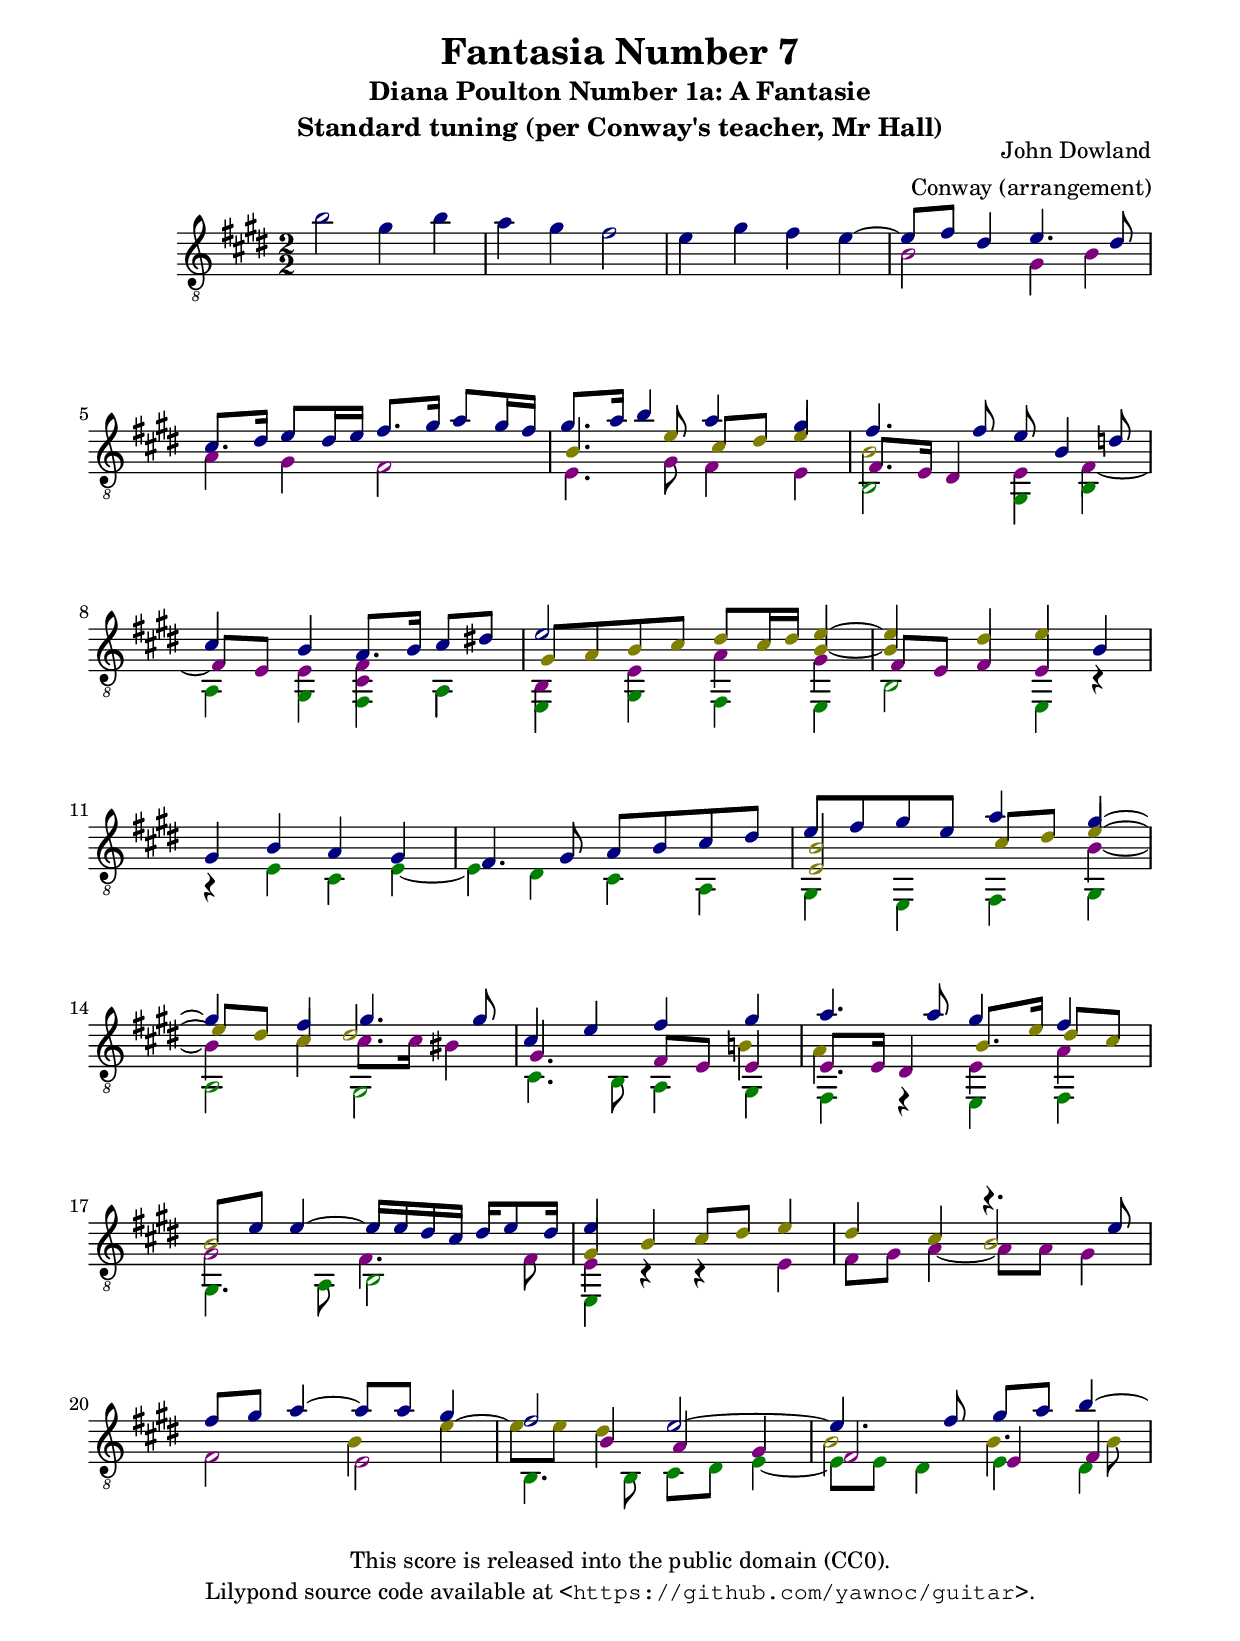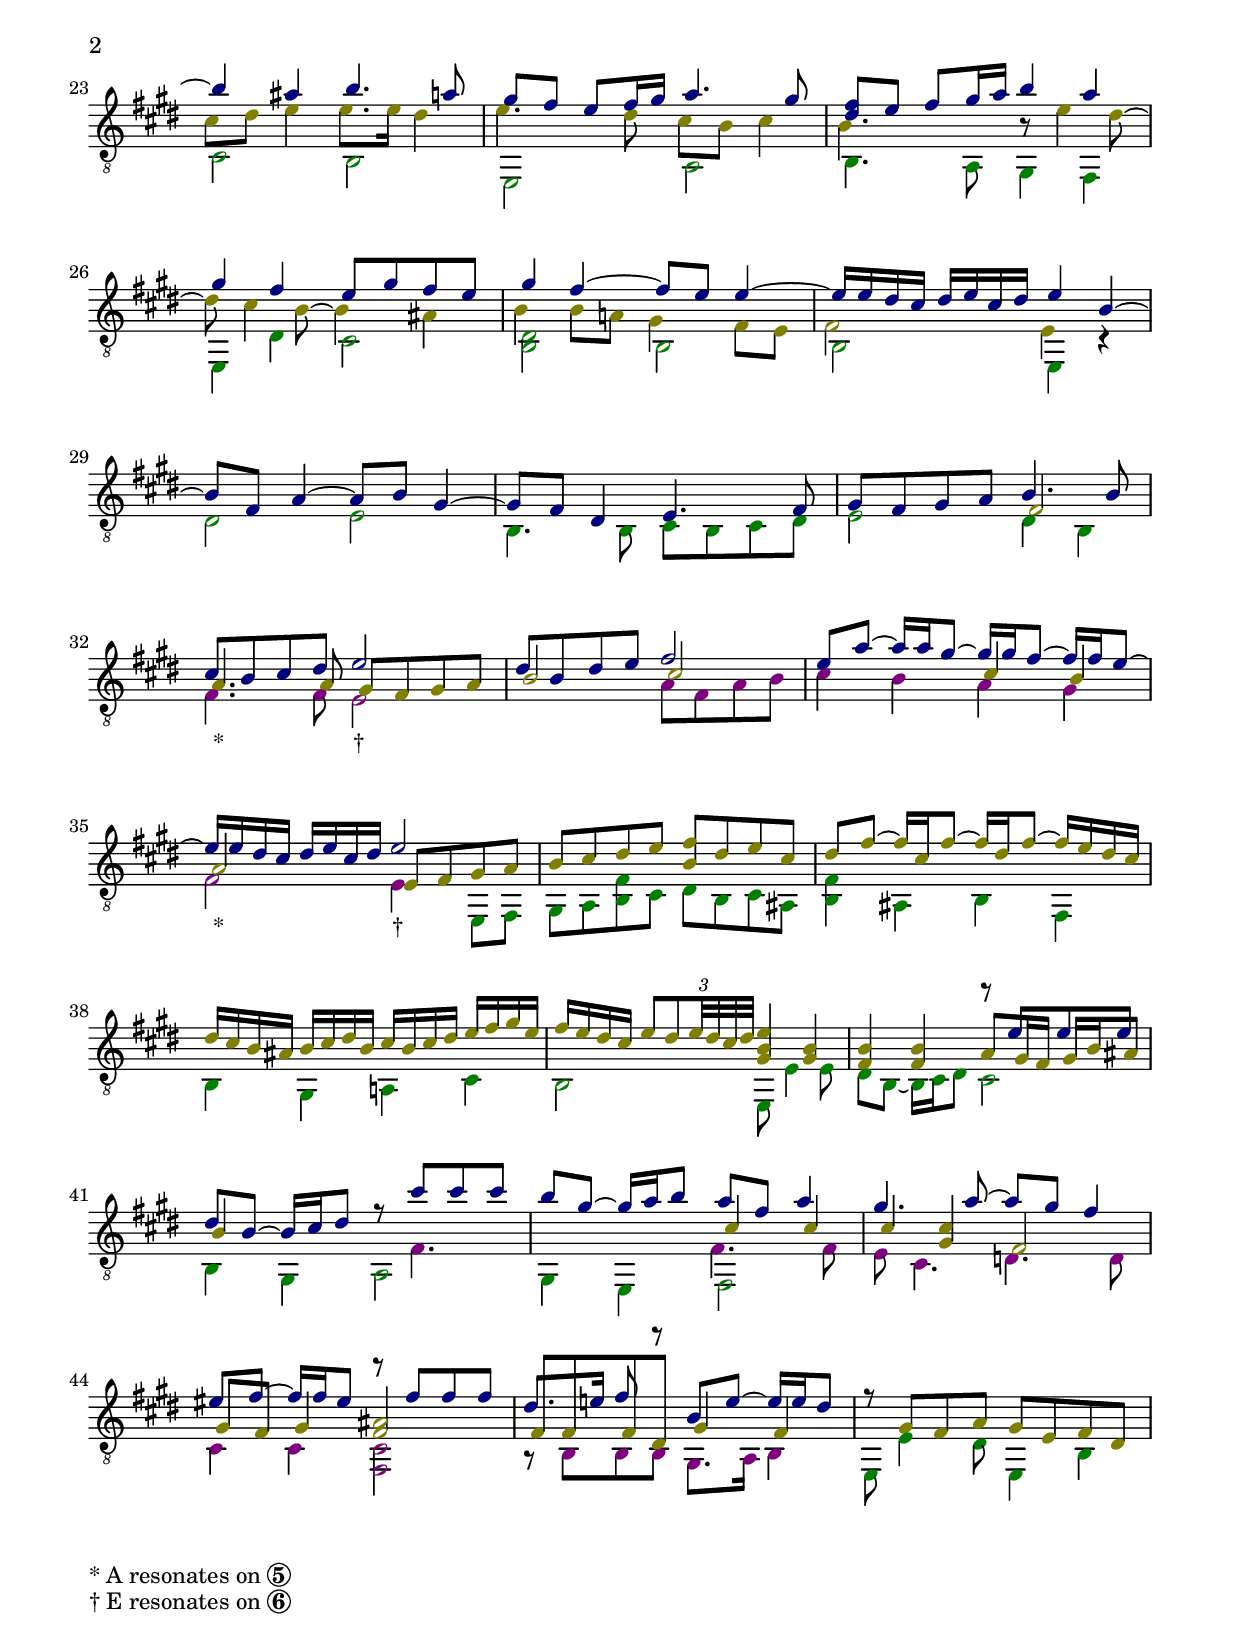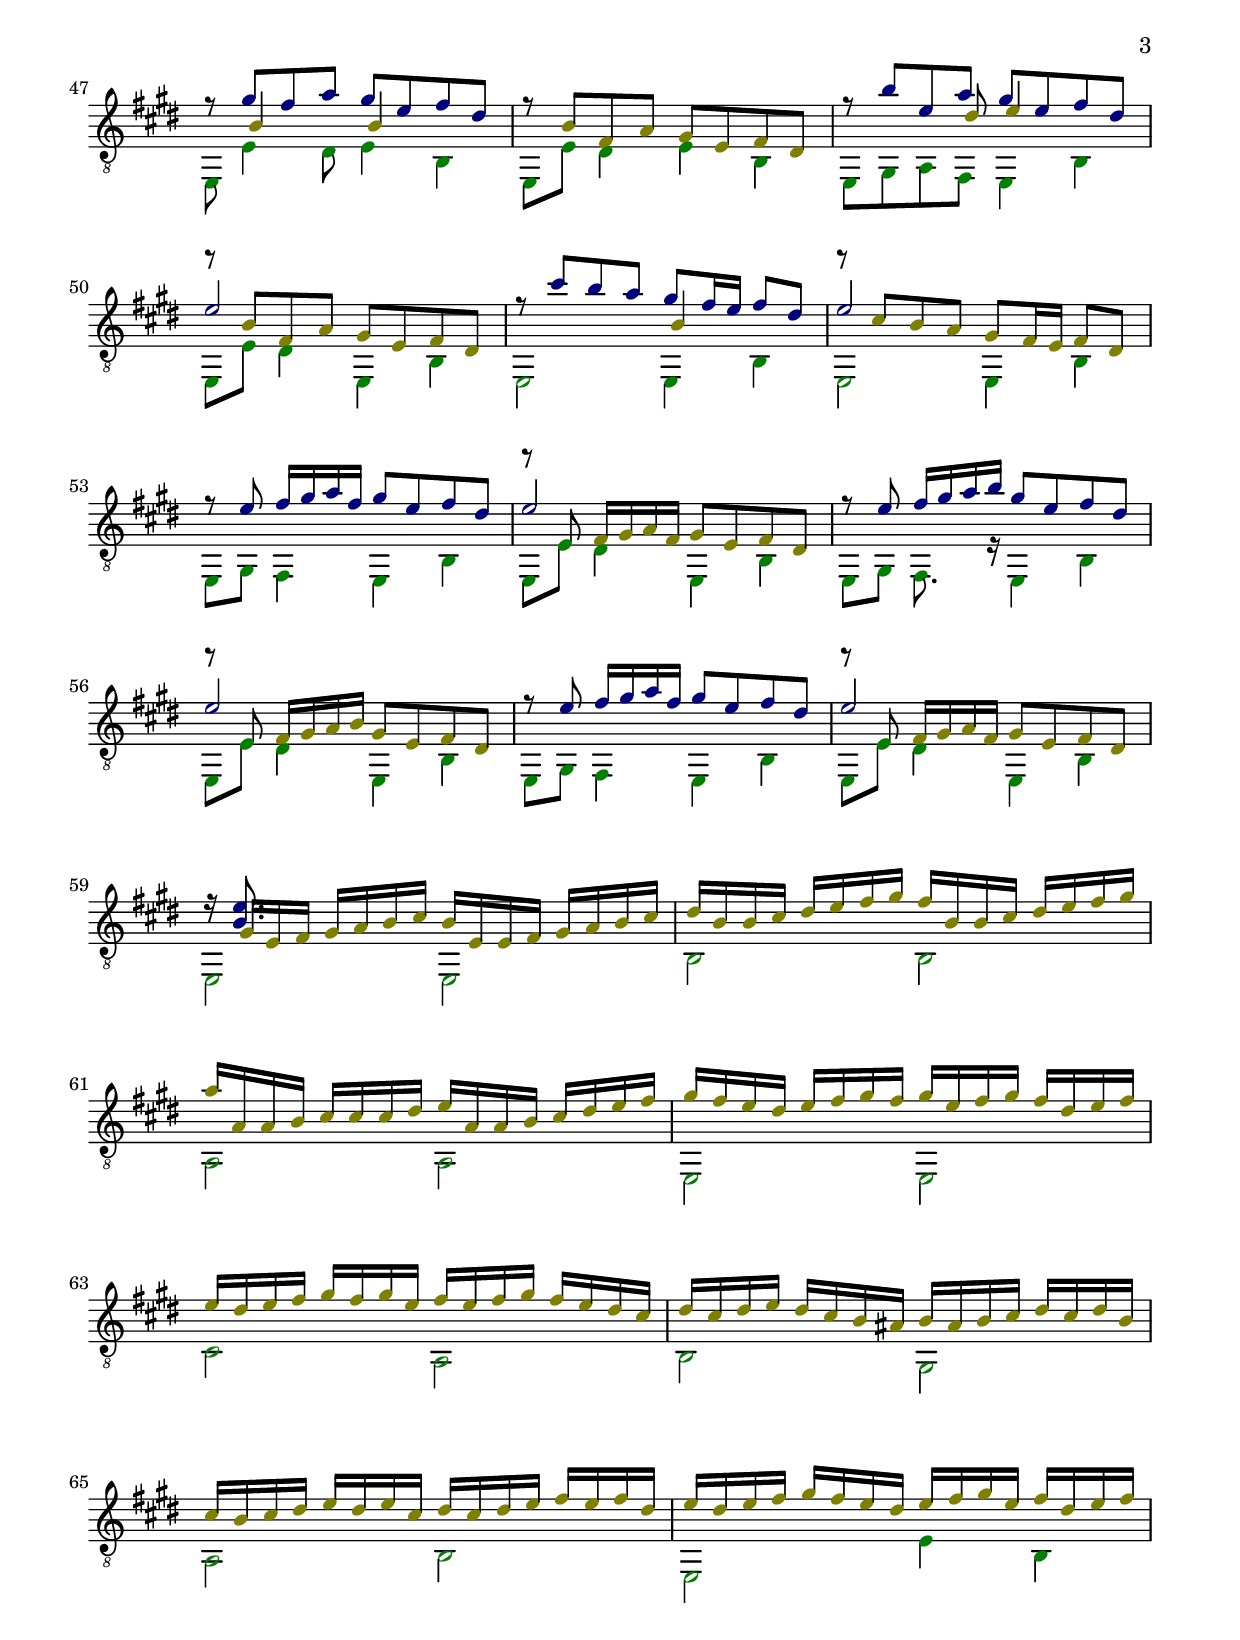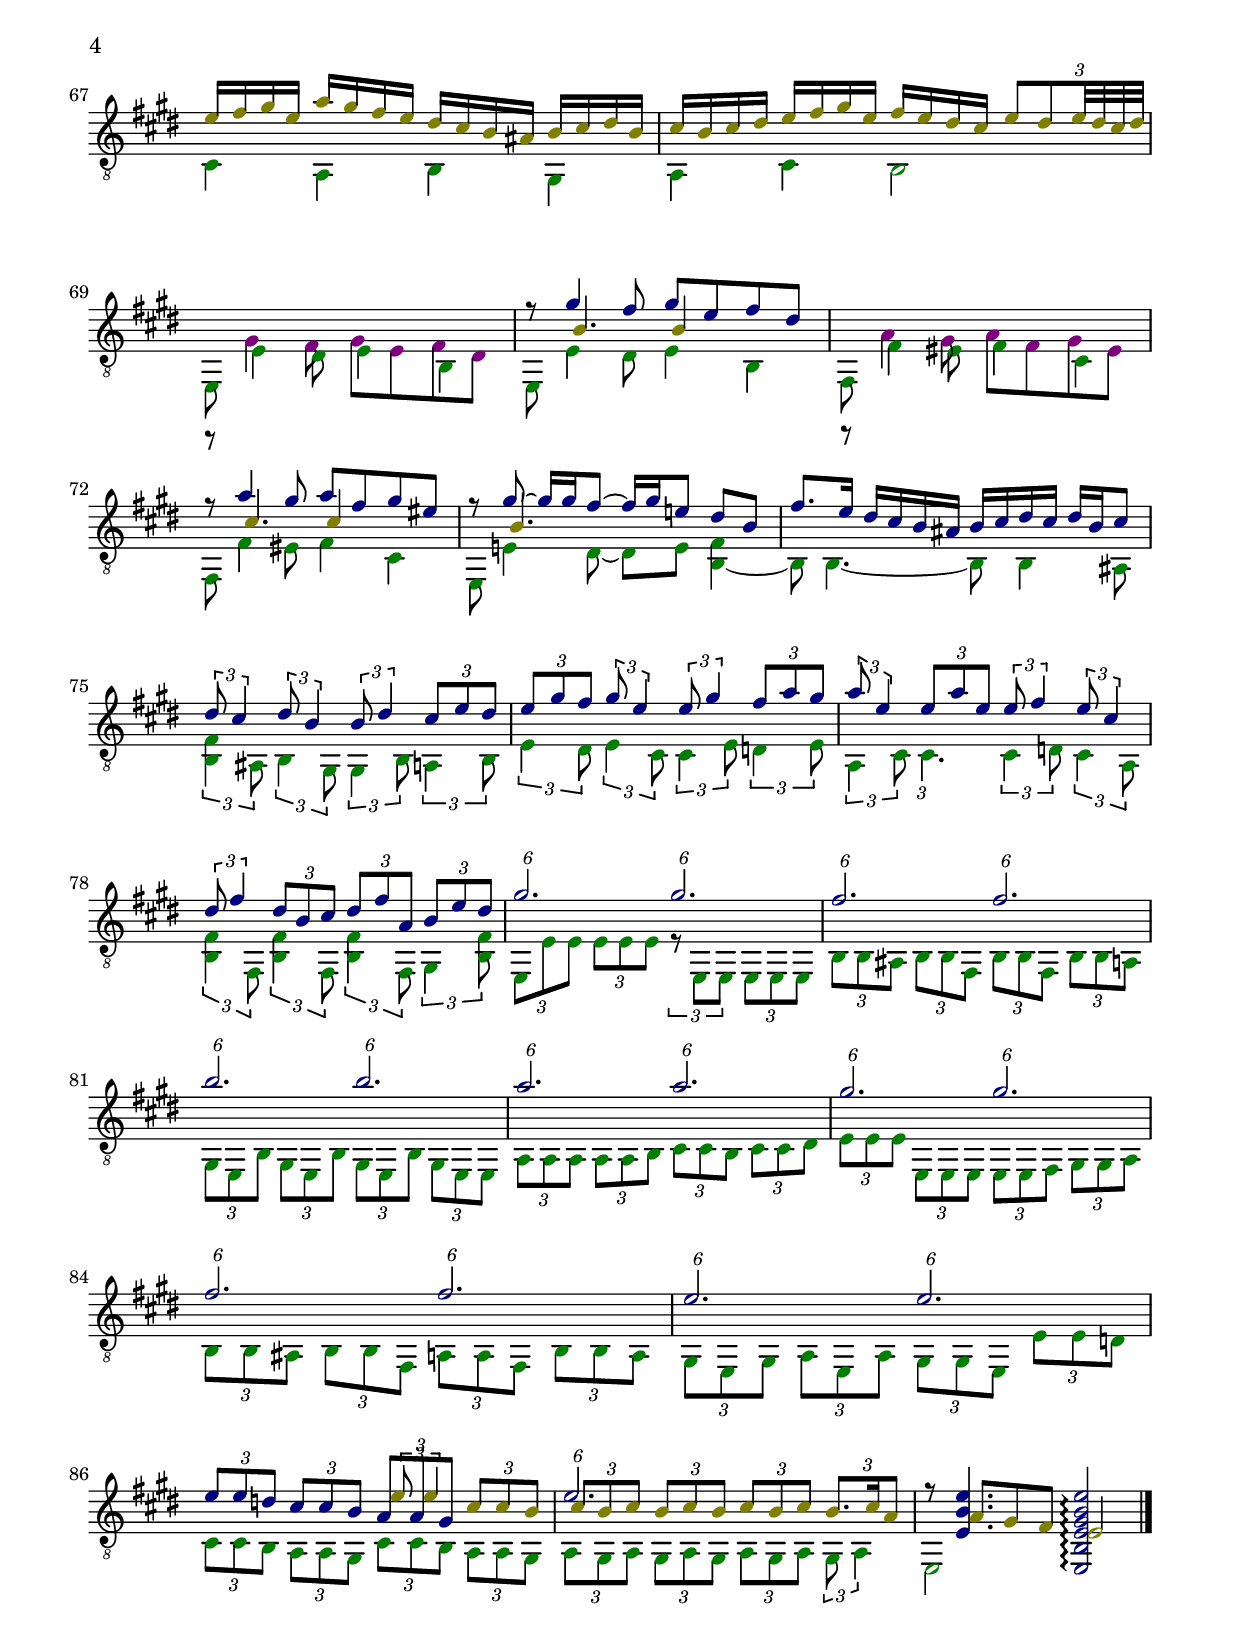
\version "2.18.2"


%%%%%%%%%%%%%%%%%%%%%%%%%%%%%%%%%%%%%%%%%%%%%%%%%%%%%%%%%%%%%%%%
% General
%%%%%%%%%%%%%%%%%%%%%%%%%%%%%%%%%%%%%%%%%%%%%%%%%%%%%%%%%%%%%%%%

\paper {
  top-margin = 1.5\cm
  left-margin = 1.5\cm
  right-margin = 1.5\cm
  bottom-margin = 1.5\cm
  ragged-last-bottom = ##f
  footnote-separator-markup = \markup { \vspace #1.5 }
}

globalSettings = {
  \accidentalStyle modern
  \compressFullBarRests
  \mergeDifferentlyHeadedOn
  \mergeDifferentlyDottedOn
  \numericTimeSignature
  \pointAndClickOff
  \override TextScript.extra-offset = #'(0 . 0.7)
  \override Score.FootnoteItem.annotation-line = ##f
}

origin-url = "https://github.com/yawnoc/guitar"

\header {
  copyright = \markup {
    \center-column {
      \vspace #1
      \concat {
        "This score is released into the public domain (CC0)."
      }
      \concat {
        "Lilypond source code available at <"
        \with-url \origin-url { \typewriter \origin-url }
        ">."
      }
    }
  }
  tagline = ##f
}

triplet = #(define-music-function
  (parser location music) (ly:music?)
  #{
    \tuplet 3/2 { $music }
  #}
)

tripletDuple = #(define-music-function
  (parser location music) (ly:music?)
  #{
    \tuplet 6/4 { $music }
  #}
)

overrideBeamedStemLengths = #(define-scheme-function
  (parser location lengths) (list?)
  #{
    \override Stem.details.beamed-lengths = $lengths
  #}
)
revertBeamedStemLengths = { \revert Stem.details.beamed-lengths }

overrideBeamVerticalPositions = #(define-scheme-function
  (parser location positions) (pair?)
  #{
    \override Beam.positions = $positions
  #}
)

%%%%%%%%%%%%%%%%%%%%%%%%%%%%%%%%%%%%%%%%%%%%%%%%%%%%%%%%%%%%%%%%
% Semantic bar lines
%%%%%%%%%%%%%%%%%%%%%%%%%%%%%%%%%%%%%%%%%%%%%%%%%%%%%%%%%%%%%%%%

barLineGoto = { \bar "||" }
barLineKeyChange = { \bar "||" }
barLineEnd = { \bar "|." }

%%%%%%%%%%%%%%%%%%%%%%%%%%%%%%%%%%%%%%%%%%%%%%%%%%%%%%%%%%%%%%%%
% Guitar notation
%%%%%%%%%%%%%%%%%%%%%%%%%%%%%%%%%%%%%%%%%%%%%%%%%%%%%%%%%%%%%%%%

stringNumbersAbove = { \set stringNumberOrientations = #'(up) }
stringNumbersBelow = { \set stringNumberOrientations = #'(down) }

fingeringAbove = { \set fingeringOrientations = #'(up) }
fingeringBelow = { \set fingeringOrientations = #'(down) }
fingeringAleft = { \set fingeringOrientations = #'(left) }
fingeringAright = { \set fingeringOrientations = #'(right) }

startGraceMusic = {
  <>(
  \override Fingering.font-size = -6
}
stopGraceMusic = {
  \revert Fingering.font-size
  <>)
}

overrideHorizontalShift = #(define-scheme-function
  (parser location distance) (number?)
  #{
    \override NoteColumn.force-hshift = $distance
  #}
)
revertHorizontalShift = { \revert NoteColumn.force-hshift }

barreSpan = #(define-music-function
  (parser location label offsetPair music)
  (string? (pair? (cons 0 0)) ly:music?)
  (let
    (
      (elements (extract-named-music music '(NoteEvent EventChord)))
    )
    (if
      (pair? elements)
      (let
        (
          (first-element (first elements))
          (last-element (last elements))
        )
        (set!
          (ly:music-property first-element 'articulations)
          (cons
            (make-music 'TextSpanEvent 'span-direction -1)
            (ly:music-property first-element 'articulations)
          )
        )
        (set!
          (ly:music-property last-element 'articulations)
          (cons
            (make-music 'TextSpanEvent 'span-direction 1)
            (ly:music-property last-element 'articulations)
          )
        )
      )
    )
  )
  #{
    \once \override TextSpanner.font-shape = #'upright
    \once \override TextSpanner.style = #'line
    \once \override TextSpanner.extra-offset = #offsetPair
    \once \override TextSpanner.bound-details = #`(
      (left
        (text . ,#{ \markup { \raise #-0.7 { #label \hspace #0.7 }} #})
        (Y . 0)
        (padding . -0.8)
        (attach-dir . -2)
      )
      (right
        (text . ,#{ \markup { \draw-line #'(0 . -1.3) } #}) ;; draw hook
        (Y . 0)
        (padding . -0.5)
        (attach-dir . 2)
      )
    )
    \once \override TextSpanner #'after-line-breaking = #(lambda (grob)
      (let*
        (
          (originalGrob (ly:grob-original grob))
          (splitGrobs (ly:spanner-broken-into originalGrob))
        )
        (if
          (and
            (>= (length splitGrobs) 2)
            (not (eq? (car (last-pair splitGrobs)) grob))
          )
          (begin
            (ly:grob-set-nested-property! grob
              '(bound-details right text)
              #{ \markup { \draw-line #'(0 . 0) } #} ;; suppress draw hook
            )
            (ly:grob-set-property! grob
              'extra-offset
              (cons
                (car offsetPair)
                (+ (cdr offsetPair) 0.7) ;; correction for suppressed hook
              )
            )
            (ly:grob-set-nested-property! grob
              '(bound-details right padding)
              #'-3 ;; increase spanner length
            )
          )
        )
      )
    )
    $music
  #}
)

barre = #(define-scheme-function
  (parser location label) (string?)
  #{
    \markup {
      \center-align {
        \hspace #0.7
        $label
      }
    }
  #}
)

nudgeNextBarre = #(define-scheme-function
  (parser location distance) (number?)
  #{
    \once \override TextScript.X-offset = $distance
  #}
)

position = #(define-scheme-function
  (parser location label) (string?)
  #{
    \markup {
      \center-align {
        \hspace #0.5
        $label
      }
    }
  #}
)

#(define-markup-command
  (markupString layout properties stringNumber) (markup?)
  (interpret-markup layout properties
    #{
      \markup \circle { \bold #stringNumber }
    #}
  )
)

#(define-markup-command
  (resonatesOn layout properties note stringNumber) (markup? markup?)
  (interpret-markup layout properties
    #{
      \markup { #note "resonates on" \markupString #stringNumber }
    #}
  )
)

%%%%%%%%%%%%%%%%%%%%%%%%%%%%%%%%%%%%%%%%%%%%%%%%%%%%%%%%%%%%%%%%
% Goto statements
%%%%%%%%%%%%%%%%%%%%%%%%%%%%%%%%%%%%%%%%%%%%%%%%%%%%%%%%%%%%%%%%

overrideGotoVisibility = {
  \once \override Score.RehearsalMark #'break-visibility = #'#(#t #t #f)
}

makeGotoMark = #(define-scheme-function
  (parser location label) (string?)
  #{
    \mark \markup { \small \italic $label }
  #}
)

simultaneousMarkSeparator = {
  \cadenzaOn
    s1073741824 % stupid, but works
  \cadenzaOff
}

coda = {
  \overrideGotoVisibility
  \mark \markup { \musicglyph #"scripts.coda" }
}

fine = {
  \overrideGotoVisibility
  \makeGotoMark Fine
}

dcAlCoda = {
  \overrideGotoVisibility
  \makeGotoMark "D.C. al Coda"
}

dcAlFine = {
  \overrideGotoVisibility
  \makeGotoMark "D.C. al Fine"
}

toCoda = {
  \overrideGotoVisibility
  \makeGotoMark "to Coda"
}



\header {
  title = "Fantasia Number 7"
  subtitle = \markup {
    \center-column {
      "Diana Poulton Number 1a: A Fantasie"
      "Standard tuning (per Conway's teacher, Mr Hall)"
    }
  }
  composer = "John Dowland"
  arranger = "Conway (arrangement)"
}


initialSignatures = {
  \clef "treble_8"
  \key e \major
  \time 2/2
  \set Timing.beamExceptions = #'()
  \set Timing.baseMoment = #(ly:make-moment 1/4)
  \set Timing.beatStructure = #'(1 1 1 1)
  \set Timing.beamExceptions = #'(
    (
      end
        .
      (
        ((1 . 8) . (4 4)) ;; quavers by fours
        ((1 . 12) . (3 3 3 3)) ;; anything shorter by beat
      )
    )
  )
}


highVoiceMusic = {
  
  \override NoteHead.color = #darkblue
  
  % Main theme high
  \barNumberCheck #1
  \relative c'' {
    \stemDown
    b2 gis4 b |
    a gis fis2 |
    e4 gis fis e~ |
    \stemUp
    e8 fis dis4 e4. dis8 |
    cis8. dis16 e8 dis16 e fis8. gis16 a8 gis16 fis |
    gis8. a16 b4 a gis |
    \once \overrideHorizontalShift #0.3 fis4. fis8 e8 b4 d8 |
    cis4 b a8. b16 cis8 dis |
    e2 s2 |
    s2 s4
  }
  
  % Main theme low
  \barNumberCheck #10
  \relative c' {
    b4 |
    gis b a gis |
    fis4. gis8 a b cis dis |
    e fis gis e a4 gis~ |
    gis
      \shiftOn
        \once \overrideHorizontalShift #0
        fis
      \shiftOff
      \once \overrideHorizontalShift #0.45 gis4. gis8 |
    \once \overrideHorizontalShift #-0.25 cis,4 e fis gis |
    a4. a8 gis4 fis |
    \once \hide NoteHead b,8 e e4~ e16 e dis cis dis16 e8 dis16 |
    e4
  }
  
  % Tee-tee taa high
  \barNumberCheck #18
  \relative c'' {
    s4 s2 |
    s2 c4.\rest e,8 |
    fis8 gis a4~ a8 a gis4 |
    fis2 e2~ |
    e4. fis8 gis8 a b4~ |
    b ais b4. a8 |
    gis8 fis e8 fis16 gis a4. gis8 |
    <fis dis>8 e fis8 gis16 a b4 a |
    gis fis e8 gis fis e |
    gis4 fis~ fis8 e e4~ |
    e16 e dis cis dis e cis dis e4
  }
  
  % Tee-tee taa low
  \barNumberCheck #28
  \relative c' {
    b4~ |
    b8 fis a4~ a8 b gis4~ |
    gis8 fis dis4 e4. fis8 |
    gis fis gis a b4. b8 |
    cis b cis dis e2 |
    dis8 b dis e fis2 |
    e8 a~ a16 a gis8~ gis16 gis fis8~ fis16 fis e8~ |
    e16 e dis cis dis e cis dis e2 |
  }
  
  % Ascending scale
  \barNumberCheck #36
  {
    s1 * 3 |
    s2
  }
  
  % Tee-tee-tee
  \barNumberCheck #39
  \relative c' {
    s2 |
    s2 r8 e e e |
    dis b~ b16 cis dis8 r8 cis' cis cis |
    b8 gis~ gis16 a b8 a8 fis a4 |
    gis4. a8~ a gis fis4 |
    eis8 fis~ fis16 fis eis8 r8 fis fis fis |
    dis8. e16 fis8 r b,8 e~ e16 e dis8 |
  }
  
  % Majestic theme
  \barNumberCheck #46
  \relative c'' {
    s1 |
    r8 gis fis a gis e fis dis |
    s1 |
    r8 b' e, a gis e fis dis |
    e2 s2 |
    r8 cis' b a gis8 fis16 e fis8 dis |
    e2 s2 |
    r8 e fis16 gis a fis gis8 e fis dis |
    e2 s2 |
    r8 e fis16 gis a b gis8 e fis dis |
    e2 s2 |
    r8 e fis16 gis a fis gis8 e fis dis |
    e2 s2 |
  }
  
  % Scale runs
  \barNumberCheck #59
  \relative c' {
    r16 <e b>8. s4 s2 |
    s1 * 9 |
  }
  
  % Majestic interlude
  \barNumberCheck #69
  \relative c'' {
    s1 |
    r8 gis4 fis8 gis e fis dis |
    s1 |
    r8 a'4 gis8 a fis gis eis |
    r8 gis~ gis16 gis fis8~ fis16 gis e8 dis b |
    fis'8. e16 dis cis b ais
      b16 cis dis cis dis b cis8 |
  }
  
  % Triple runs
  \barNumberCheck #75
  \relative c' {
    \triplet { dis8 cis4 } \triplet { dis8 b4 }
      \triplet { b8 dis4 } \triplet { cis8 e dis } |
    \triplet { e8 gis fis } \triplet { gis8 e4 }
      \triplet { e8 gis4 } \triplet { fis8 a gis } |
    \triplet { a8 e4 } \triplet { e8 a e }
      \triplet { e8 fis4 } \triplet { e8 cis4 } |
    \triplet { dis8 fis4 } \triplet { dis8 b cis }
      \triplet { dis8 fis a, } \triplet { b e dis } |
    \tripletDuple { gis2. } \tripletDuple { gis } |
    \tripletDuple { fis } \tripletDuple { fis } |
    \tripletDuple { b } \tripletDuple { b } |
    \tripletDuple { a } \tripletDuple { a } |
    \tripletDuple { gis } \tripletDuple { gis } |
    \tripletDuple { fis } \tripletDuple { fis } |
    \tripletDuple { e } \tripletDuple { e } |
    \triplet { e8 e d } \triplet { cis cis b }
      \triplet { a a gis } s4 |
    \tripletDuple { e'2. } s2 |
  }
  
  % Finishing chords
  \barNumberCheck #88
  \relative c {
    r8 <e b' e>4.
      <e, b' e gis b e>2 \arpeggio
      \barLineEnd
  }
  
}


lowVoiceMusic = {
  
  \override NoteHead.color = #darkgreen
  
  % Main theme high
  \barNumberCheck #1
  \relative c {
    s1 * 6 |
    b2 gis4 b |
    a gis fis a |
    e gis fis e |
    b'2 e,4
  }
  
  % Main theme low
  \barNumberCheck #10
  \relative c {
    r4 |
    r4 e cis e~ |
    e dis cis a |
    gis e fis gis |
    a2 gis |
    cis4. b8 a4 gis |
    fis r e fis |
    gis4. a8 b2 |
    e,4
  }
  
  % Tee-tee taa high
  \barNumberCheck #18
  \relative c {
    s4 s4 s4 |
    s1 * 2 |
    b4. b8 cis8 dis e4~ |
    e8 e dis4 e4 dis |
    cis2 b |
    e, a |
    b4. a8 gis4 fis |
    e dis' cis2 |
    <b dis> b |
    b e,4
  }
  
  % Tee-tee taa low
  \barNumberCheck #28
  \relative c {
    r4 |
    dis2 e |
    b4. b8 cis b cis dis |
    e2 dis4 b |
    s1 * 3 |
    s2
  }
  
  % Ascending scale
  \barNumberCheck #35
  \relative c, {
    s4 e8 fis |
    gis a <b fis'> cis dis b cis ais |
    <b fis'>4 ais b fis |
    b gis a cis |
    b2
  }
  
  % Tee-tee-tee
  \barNumberCheck #39
  \relative c, {
    e8 e'4 e8 |
    dis8 b~ b16 cis dis8 cis2 |
    b4 gis a2 |
    gis4 e fis2 |
    s1 * 3 |
  }
  
  % Majestic theme
  \barNumberCheck #46
  \relative c, {
    e8 e'4 dis8 e,4 b' |
    e,8 e'4 dis8 e4 b |
    e,8 e' dis4 e b |
    e,8 gis a fis e4 b' |
    e,8 e' dis4 e, b' |
    e,2 e4 b' |
    e,2 e4 b' |
    e,8 gis fis4 e b' |
    e,8 e' dis4 e, b' |
    e,8[ gis] fis8. r16 e4 b' |
    e,8 e' dis4 e, b' |
    e,8 gis fis4 e b' |
    e,8 e' dis4 e, b' |
  }
  
  % Scale runs
  \barNumberCheck #59
  \relative c, {
    e2 e |
    b' b |
    a a |
    e e |
    cis' a |
    b gis |
    a b |
    e, e'4 b |
    cis a b gis |
    a cis b2 |
  }
  
  % Majestic interlude
  \barNumberCheck #69
  \relative c, {
    e8 e'4 dis8 e4 b |
    e,8 e'4 dis8 e4 b |
    fis8 fis'4 eis8 fis4 cis |
    fis,8 fis'4 eis8 fis4 cis |
    e,8 e'4 dis8~ dis e <b~ fis'>4 |
    b8 b4.~ b8 b4 ais8 |
  }
  
  % Triple runs
  \barNumberCheck #75
  \relative c {
    \triplet { <b fis'>4 ais8 } \triplet { b4 gis8 }
      \triplet { gis4 b8 } \triplet { a4 b8 } |
    \triplet { e4 dis8 } \triplet { e4 cis8 }
      \triplet { cis4 e8 } \triplet { d4 e8 } |
    \triplet { a,4 cis8 } \triplet { cis4. }
      \triplet { cis4 d8 } \triplet { cis4 a8 } |
    \triplet { <b fis'>4 fis8 } \triplet { <b fis'>4 fis8 }
      \triplet { <b fis'>4 fis8 } \triplet { gis4 <b fis'>8 } |
    \triplet { e,8 e' e } \triplet { e e e }
      \triplet { r e, e } \triplet { e e e } |
    \triplet { b' b ais } \triplet { b b fis }
      \triplet { b b fis } \triplet { b b a } |
    \triplet { gis e b' } \triplet { gis e b' }
      \triplet { gis e b' } \triplet { gis e e } |
    \triplet { a a a } \triplet { a a b }
      \triplet { cis cis b } \triplet { cis cis dis } |
    \triplet { e e e } \triplet { e, e e }
      \triplet { e e fis } \triplet { gis gis a } |
    \triplet { b b ais } \triplet { b b fis }
      \triplet { a a fis } \triplet { b b a } |
    \triplet { gis e gis } \triplet { a e a }
      \triplet { gis gis e } \triplet { e' e d } |
    \triplet { cis cis b } \triplet { a a gis }
      \triplet { cis cis b } \triplet { a a gis } |
    \triplet { a gis a } \triplet { gis a gis }
      \triplet { a gis a } \triplet { gis8 a4 } |
  }
  
  % Finishing chords
  \barNumberCheck #88
  \relative c, {
    e2 s2 |
  }
  
}


upperMiddleVoiceMusic = {
  
  \override NoteHead.color = #darkyellow
  
  % Main theme high
  \barNumberCheck #1
  \relative c' {
    s1 * 5 |
    \once \overrideHorizontalShift #0.4 b4. e8
      cis8 dis
      \once \overrideHorizontalShift #0 e4 |
    \stemDown
    \once \overrideHorizontalShift #0 b2 s2 |
    \stemUp
    s1 |
    gis8 a b cis dis8 cis16 \shiftOff dis <e~ b_~>4 |
    <e b> dis e
    \shiftOn
  }
  
  % Main theme low
  \barNumberCheck #10
  \relative c' {
    s4 |
    s1 * 2 |
    \once \overrideHorizontalShift #0.35 <b e,>2
      cis8 dis \once \overrideHorizontalShift #0 e4~ |
    e8 dis
      \shiftOff cis4 \shiftOn
      \once \overrideHorizontalShift #-0.75 dis2 |
    s2 s4 \stemDown b4 |
    a4 s4 \stemUp b8. e16 dis8 cis |
      \once \overrideHorizontalShift #-0.07
      \once \hide Stem
        b2
      s2 |
    \once \overrideHorizontalShift #0 gis4
  }
  
  % Tee-tee taa high
  \barNumberCheck #18
  \relative c' {
    b4 cis8 dis e4 |
    dis4 cis b2 |
    \stemDown
    s2 b4 e~ |
    e8 e dis4 s2 |
    b2 b4. b8 |
    cis8 dis e4 e8. e16 dis4 |
    e4. dis8 cis8 b cis4 |
    b4. s8 b8\rest e4 dis8~ |
    dis8 cis4 b8~ b4 ais |
    b4 b8 a gis4 fis8 e |
    fis2 e4
    \stemUp
  }
  
  % Tee-tee taa low
  \barNumberCheck #28
  \relative c {
    s4 |
    s1 * 2 |
    s2 fis2 |
    \footnote "*" #'(0 . -4) \markup { "*" \resonatesOn A 5 }
    a4. a8 gis fis gis a |
    b2 cis |
    s2 cis4 b |
    \footnote "*" #'(0 . -4) \markup { }
    a2
  }
  
  % Ascending scale
  \barNumberCheck #35
  \relative c {
    e8 fis gis a |
    b cis dis e <fis b,> dis e cis |
    dis fis~ fis16 cis fis8~ fis16 dis fis8~ fis16 e dis cis |
    dis cis b ais b cis dis b cis b cis dis e fis gis e |
    fis e dis cis \triplet { e8 dis e32 dis cis dis } <e b gis>4
  }
  
  % Tee-tee-tee
  \barNumberCheck #39
  \relative c' {
    <b gis>4 |
    <b fis> <b fis> a8 gis16 fis gis16 b ais8 |
    b4 s4 s2 |
    s2 cis4 cis |
    cis <cis gis> fis,2 |
    gis8 fis gis4 <ais fis>2 |
    fis8 fis fis dis gis4 fis |
  }
  
  % Majestic theme
  \barNumberCheck #46
  \relative c' {
    r8 gis fis a gis e fis dis |
    s8 b'4 s8 b4 s4 |
    r8 b8 fis a gis e fis dis |
    s4. dis'8 e4 s4 |
    r8 b8 fis a gis e fis dis |
    s2 b'4 s4 |
    r8 cis b a gis8 fis16 e fis8 dis |
    s1 |
    r8 e fis16 gis a fis gis8 e fis dis |
    s1 |
    r8 e fis16 gis a b gis8 e fis dis |
    s1 |
    r8 e fis16 gis a fis gis8 e fis dis |
  }
  
  % Scale runs
  \barNumberCheck #59
  \relative c' {
    s16 gis e fis gis a b cis
      b e, e fis gis a b cis |
    dis b b cis dis e fis gis
      fis b, b cis dis e fis gis |
    a a, a b cis cis cis dis
      e a, a b cis dis e fis |
    gis fis e dis e fis gis fis
      gis e fis gis fis dis e fis |
    e dis e fis gis fis gis e
      fis e fis gis fis e dis cis |
    dis cis dis e dis cis b ais
      b ais b cis dis cis dis b |
    cis b cis dis e dis e cis
      dis cis dis e fis e fis dis |
    e dis e fis gis fis e dis
      e fis gis e
      fis dis e fis |
    e fis gis e
      a gis fis e
      dis cis b ais
      b cis dis b |
    cis b cis dis
      e fis gis e
      fis e dis cis
      \triplet { e8 dis e32 dis cis dis } |
  }
  
  % Majestic interlude
  \barNumberCheck #69
  \relative c' {
    s1 |
    s8 b4. b4 s4 |
    s1 |
    s8 cis4. cis4 s4 |
    s8 b4. s2 |
    s1 |
  }
  
  % Triple runs
  \barNumberCheck #75
  \relative c' {
    s1 * 11 |
    s2 \triplet { e8 e4 } \triplet { cis8 cis b } |
    \triplet { cis b cis } \triplet { b cis b }
      \triplet { cis b cis } \triplet { b8. cis16 a8 } |
  }
  
  % Finishing chords
  \barNumberCheck #88
  \relative c' {
    s8 a gis fis e2 |
  }
  
}


lowerMiddleVoiceMusic = {
  
  \override NoteHead.color = #darkmagenta
  
  % Main theme high
  \barNumberCheck #1
  \relative c' {
    s1 * 3 |
    \shiftOff
    b2 gis4 b |
    a gis fis2 |
    \once \overrideHorizontalShift #0.3 e4. gis8 fis4 e |
    \shiftOn
    \stemUp
    \overrideBeamedStemLengths #'(3)
    fis8. e16 dis4 \stemDown
    \revertBeamedStemLengths
      \overrideHorizontalShift #0 e4 fis~ |
      \revertHorizontalShift
    \stemUp
    fis8 e \stemDown
      \overrideHorizontalShift #0 e4 <cis fis>4 a |
    b e a gis |
      \revertHorizontalShift
    \stemUp
    fis8 e
      \overrideHorizontalShift #0 fis4 e
      \revertHorizontalShift
    \stemDown
  }
  
  % Main theme low
  \barNumberCheck #10
  \relative c {
    s4 |
    s1 * 2 |
    s2 s4 \overrideHorizontalShift #0 b'4~ |
    b \revertHorizontalShift
      \shiftOff cis \shiftOn
      \overrideBeamedStemLengths #'(3)
      \once \overrideHorizontalShift #0.3
        cis8. cis16
      \revertBeamedStemLengths
      bis4 |
    \stemUp
    \once \overrideHorizontalShift #0.2 gis4. s8
      \once \overrideHorizontalShift #0 fis8 e
      \once \overrideHorizontalShift #0 e4 |
    \once \overrideHorizontalShift #0 e8. e16 dis4
      \stemDown
      \overrideHorizontalShift #0 e4 a |
      \revertHorizontalShift
    \once \overrideHorizontalShift #-0.07 gis2 fis4. fis8 |
    \once \overrideHorizontalShift #0 e4
  }
  
  % Tee-tee taa high
  \barNumberCheck #18
  \relative c {
    \shiftOff
    r4 r e |
    fis8 gis a4~ a8 a gis4 |
    fis2 e |
    \shiftOn
    \stemUp
    s4 b' a gis |
    fis2 e4 fis |
    \stemDown
    s1 * 5 |
    s2 s4
  }
  
  % Tee-tee taa low
  \barNumberCheck #28
  \relative c {
    s4 |
    s1 * 3 |
    fis4. fis8
      \footnote "†" #'(0 . -2.5) \markup { "†" \resonatesOn E 6 }
      e2 |
    s2 a8 fis a b |
    cis4 b a gis |
    fis2
      \footnote "†" #'(0 . -2.5) \markup { }
      e4
  }
  
  % Ascending scale
  \barNumberCheck #35
  {
    s4 |
    s1 * 3 |
    s2
  }
  
  % Tee-tee-tee
  \barNumberCheck #39
  \relative c {
    s2 |
    s1 |
    s2 s8 fis4. |
    s2 fis4. fis8 |
    e8 cis4. d4. d8 |
    cis4 cis <cis fis,>2 |
    r8 b b b gis8. a16 b4 |
  }
  
  % Majestic theme
  \barNumberCheck #46
  {
    s1 * 13 |
  }
  
  % Scale runs
  \barNumberCheck #59
  {
    s1 * 10 |
  }
  
  % Majestic interlude
  \barNumberCheck #69
  \relative c' {
    r8 gis4 fis8 gis e fis dis |
    s1 |
    r8 a'4 gis8 a fis gis eis |
    s1 * 3 |
  }
  
}


allMusic = {
  \new Staff \with {
    midiInstrument = #"acoustic guitar (nylon)"
  }
  \globalSettings
  \initialSignatures
  <<
    << \highVoiceMusic >>
      \\
    << \lowVoiceMusic >>
      \\
    << \upperMiddleVoiceMusic >>
      \\
    << \lowerMiddleVoiceMusic >>
  >>
}


\score {
  \allMusic
}

\score {
  \allMusic
  \midi { }
}
